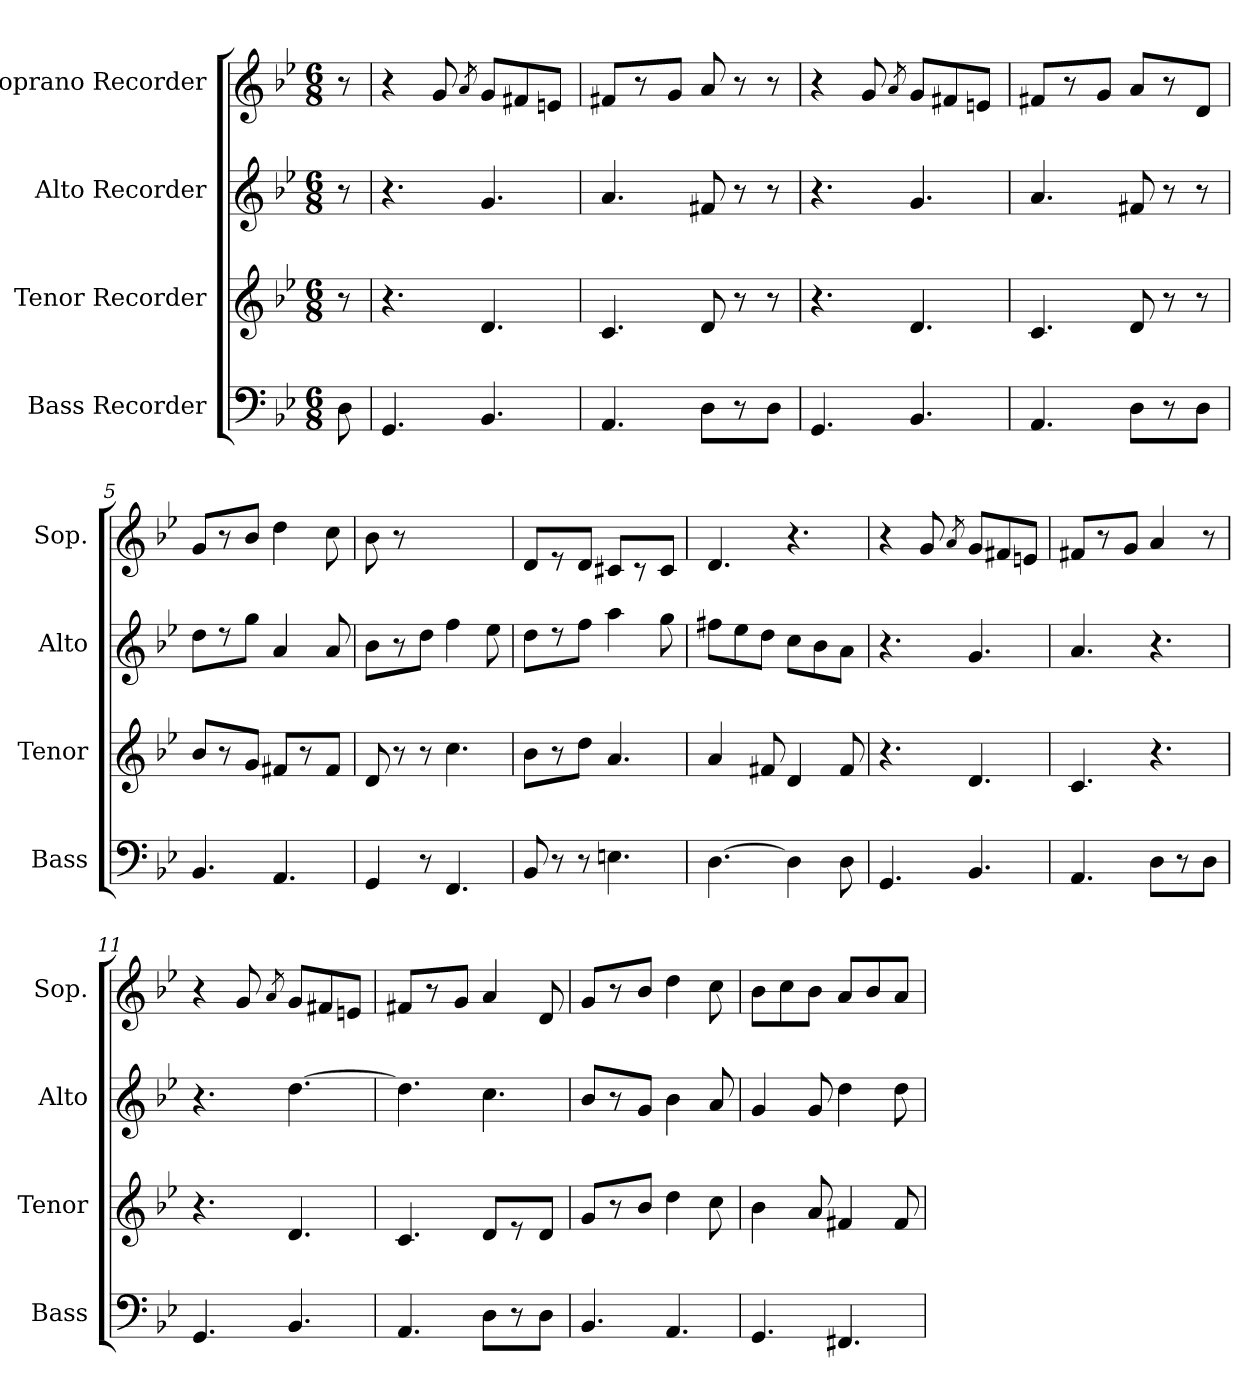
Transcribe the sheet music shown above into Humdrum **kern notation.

**kern	**kern	**kern	**kern
*part4	*part3	*part2	*part1
*staff4	*staff3	*staff2	*staff1
*I"Bass Recorder	*I"Tenor Recorder	*I"Alto Recorder	*I"Soprano Recorder
*I'Bass	*I'Tenor	*I'Alto	*I'Sop.
*clefF4	*clefG2	*clefG2	*clefG2
*ITrd-7c-12	*	*	*ITrd-7c-12
*k[b-e-]	*k[b-e-]	*k[b-e-]	*k[b-e-]
*g:	*g:	*g:	*g:
*M6/8	*M6/8	*M6/8	*M6/8
*MM100	*MM100	*MM100	*MM100
=	=	=	=
8d\	8r	8r	8r
=1	=1	=1	=1
4.G/	4.r	4.r	4r
.	.	.	8gg/
.	.	.	8qaa/
4.B-/	4.d/	4.g/	8gg/L
.	.	.	8ff#X/
.	.	.	8een/J
=2	=2	=2	=2
4.A/	4.c/	4.a/	8ff#X/L
.	.	.	8r
.	.	.	8gg/J
8d\L	8d/	8f#X/	8aa/
8r	8r	8r	8r
8d\J	8r	8r	8r
=3	=3	=3	=3
4.G/	4.r	4.r	4r
.	.	.	8gg/
.	.	.	8qaa/
4.B-/	4.d/	4.g/	8gg/L
.	.	.	8ff#X/
.	.	.	8een/J
=4	=4	=4	=4
4.A/	4.c/	4.a/	8ff#X/L
.	.	.	8r
.	.	.	8gg/J
8d\L	8d/	8f#X/	8aa/L
8r	8r	8r	8r
8d\J	8r	8r	8dd/J
=5	=5	=5	=5
4.B-/	8b-/L	8dd\L	8gg/L
.	8r	8r	8r
.	8g/J	8gg\J	8bb-/J
4.A/	8f#X/L	4a/	4ddd\
.	8r	.	.
.	8f#/J	8a/	8ccc\
!!LO:LB:g=z
=6	=6	=6	=6
4G/	8d/	8b-\L	8bb-\
.	8r	8r	8r
8r	8r	8dd\J	2ryy
4.F/	4.cc\	4ff\	.
.	.	8ee-\	.
=7	=7	=7	=7
8B-/	8b-\L	8dd\L	8dd/L
8r	8r	8r	8r
8r	8dd\J	8ff\J	8dd/J
4.en\	4.a/	4aa\	8cc#X/L
.	.	.	8r
.	.	8gg\	8cc#/J
=8	=8	=8	=8
[4.d\	4a/	8ff#X\L	4.dd/
.	.	8ee-\	.
.	8f#X/	8dd\J	.
4d\]	4d/	8cc\L	4.r
.	.	8b-\	.
8d\	8f#/	8a\J	.
=9	=9	=9	=9
4.G/	4.r	4.r	4r
.	.	.	8gg/
.	.	.	8qaa/
4.B-/	4.d/	4.g/	8gg/L
.	.	.	8ff#X/
.	.	.	8een/J
=10	=10	=10	=10
4.A/	4.c/	4.a/	8ff#X/L
.	.	.	8r
.	.	.	8gg/J
8d\L	4.r	4.r	4aa/
8r	.	.	.
8d\J	.	.	8r
!!LO:LB:g=z
=11	=11	=11	=11
4.G/	4.r	4.r	4r
.	.	.	8gg/
.	.	.	8qaa/
4.B-/	4.d/	[4.dd\	8gg/L
.	.	.	8ff#X/
.	.	.	8een/J
=12	=12	=12	=12
4.A/	4.c/	4.dd\]	8ff#X/L
.	.	.	8r
.	.	.	8gg/J
8d\L	8d/L	4.cc\	4aa/
8r	8r	.	.
8d\J	8d/J	.	8dd/
=13	=13	=13	=13
4.B-/	8g/L	8b-/L	8gg/L
.	8r	8r	8r
.	8b-/J	8g/J	8bb-/J
4.A/	4dd\	4b-\	4ddd\
.	8cc\	8a/	8ccc\
=14	=14	=14	=14
4.G/	4b-\	4g/	8bb-\L
.	.	.	8ccc\
.	8a/	8g/	8bb-\J
4.F#X/	4f#X/	4dd\	8aa/L
.	.	.	8bb-/
.	8f#/	8dd\	8aa/J
=	=	=	=
*-	*-	*-	*-
